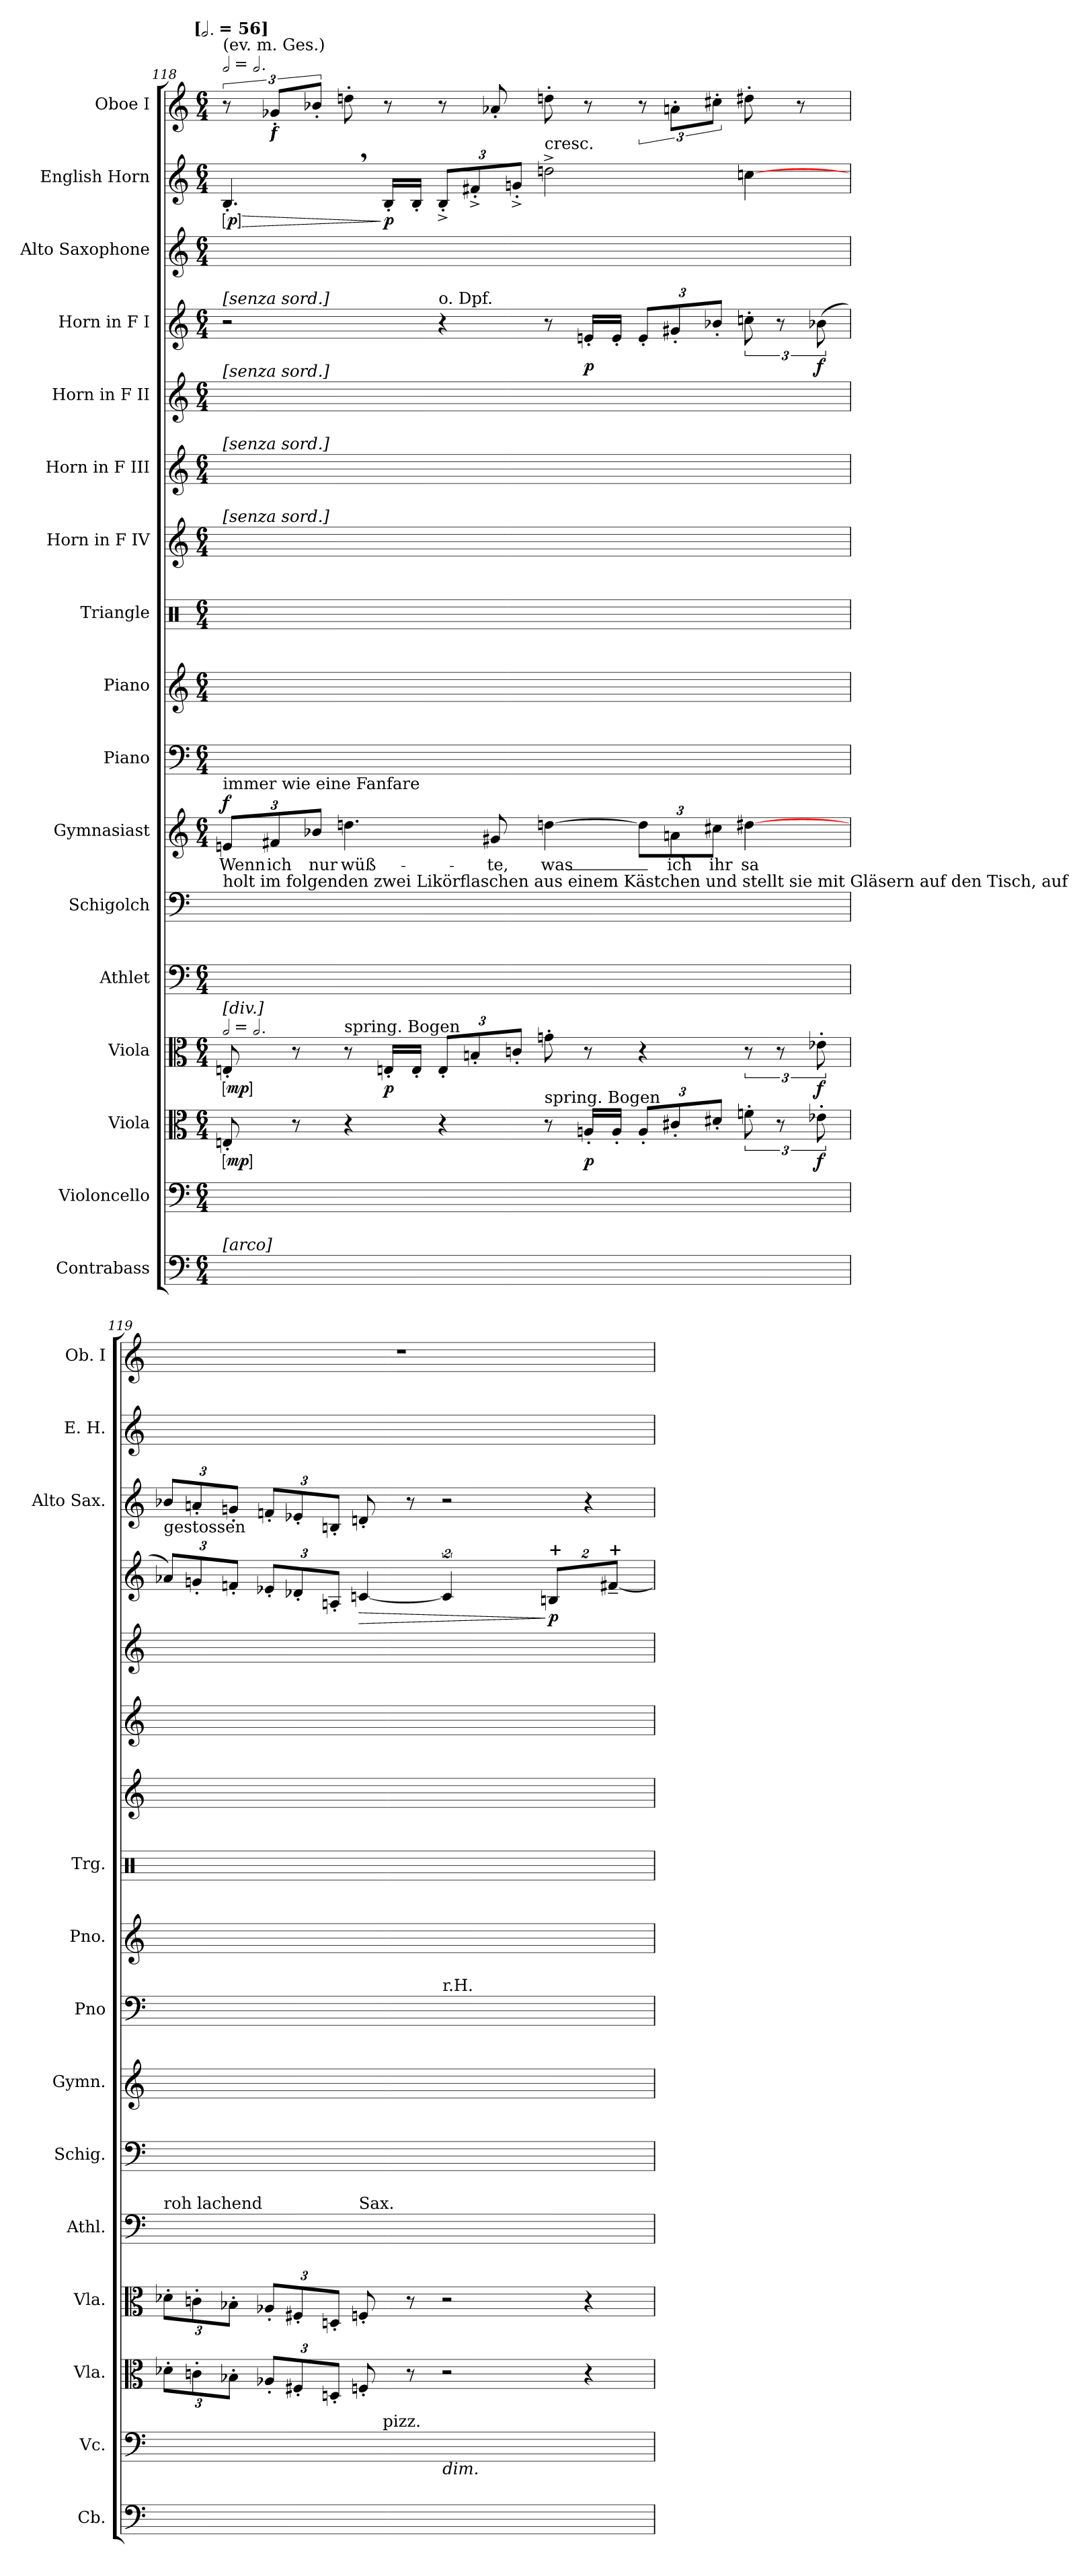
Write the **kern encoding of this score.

**kern	**kern	**kern	**dynam	**kern	**dynam	**kern	**kern	**kern	**text	**dynam	**kern	**kern	**kern	**kern	**kern	**kern	**kern	**dynam	**kern	**kern	**dynam	**kern
*part17	*part16	*part15	*part15	*part14	*part14	*part13	*part12	*part11	*part11	*part11	*part10	*part9	*part8	*part7	*part6	*part5	*part4	*part4	*part3	*part2	*part2	*part1
*staff17	*staff16	*staff15	*staff15	*staff14	*staff14	*staff13	*staff12	*staff11	*staff11	*staff11	*staff10	*staff9	*staff8	*staff7	*staff6	*staff5	*staff4	*staff4	*staff3	*staff2	*staff2	*staff1
*I"Contrabass	*I"Violoncello	*I"Viola	*	*I"Viola	*	*I"Athlet	*I"Schigolch	*I"Gymnasiast	*	*	*I"Piano	*I"Piano	*I"Triangle	*I"Horn in F IV	*I"Horn in F III	*I"Horn in F II	*I"Horn in F I	*	*I"Alto Saxophone	*I"English Horn	*	*I"Oboe I
*I'Cb.	*I'Vc.	*I'Vla.	*	*I'Vla.	*	*I'Athl.	*I'Schig.	*I'Gymn.	*	*	*I'Pno	*I'Pno.	*I'Trg.	*	*	*	*	*	*I'Alto Sax.	*I'E. H.	*	*I'Ob. I
*clefF4	*clefF4	*clefC3	*	*clefC3	*	*clefF4	*clefF4	*clefG2	*	*	*clefF4	*clefG2	*clefX	*clefG2	*clefG2	*clefG2	*clefG2	*	*clefG2	*clefG2	*	*clefG2
*ITrd7c12	*	*	*	*	*	*	*	*	*	*	*	*	*	*ITrd4c7	*ITrd4c7	*ITrd4c7	*ITrd4c7	*	*ITrd5c9	*ITrd4c7	*	*
*k[]	*k[]	*k[]	*	*k[]	*	*k[]	*k[]	*k[]	*	*	*k[]	*k[]	*k[]	*k[b-]	*k[b-]	*k[b-]	*k[b-]	*	*k[b-e-a-]	*k[b-]	*	*k[]
!!LO:TX:omd:t=[[half-dot] = 56]
*M6/4	*M6/4	*M6/4	*	*M6/4	*	*M6/4	*	*M6/4	*	*	*M6/4	*M6/4	*M6/4	*M6/4	*M6/4	*M6/4	*M6/4	*	*M6/4	*M6/4	*	*M6/4
*MM168	*MM168	*MM168	*	*MM168	*	*MM168	*MM168	*MM168	*	*	*MM168	*MM168	*MM168	*MM168	*MM168	*MM168	*MM168	*	*MM168	*MM168	*	*MM168
=118	=118	=118	=118	=118	=118	=118	=118	=118	=118	=118	=118	=118	=118	=118	=118	=118	=118	=118	=118	=118	=118	=118
!	!	!	!	!	!	!	!	!	!	!	!	!	!	!	!	!	!	!	!	!	!	!LO:TX:a:t=[half] = [half-dot]
!	!	!	!	!	!	!	!	!	!	!	!	!	!	!	!	!	!	!	!	!	!	!LO:TX:a:t=(ev. m. Ges.)
!	!	!	!	!	!	!	!	!	!	!	!	!	!	!	!	!	!LO:TX:a:t=[senza sord.]	!	!	!	!	!
!	!	!	!	!	!	!	!	!	!	!	!	!	!	!	!	!LO:TX:a:t=[senza sord.]	!	!	!	!	!	!
!	!	!	!	!	!	!	!	!	!	!	!	!	!	!	!LO:TX:a:t=[senza sord.]	!	!	!	!	!	!	!
!	!	!	!	!	!	!	!	!	!	!	!	!	!	!LO:TX:a:t=[senza sord.]	!	!	!	!	!	!	!	!
!	!	!	!	!	!	!	!	!LO:TX:a:t=immer wie eine Fanfare	!	!	!	!	!	!	!	!	!	!	!	!	!	!
!	!	!	!	!	!	!	!LO:TX:a:t=holt im folgenden zwei Likörflaschen aus einem Kästchen und stellt sie mit Gläsern auf den Tisch, auf den er sich	!	!	!	!	!	!	!	!	!	!	!	!	!	!	!
!	!	!	!	!LO:TX:a:t=[half] = [half-dot]	!	!	!	!	!	!	!	!	!	!	!	!	!	!	!	!	!	!
!	!	!	!	!LO:TX:a:t=[div.]	!	!	!	!	!	!	!	!	!	!	!	!	!	!	!	!	!	!
!LO:TX:a:t=[arco]	!	!	!	!	!	!	!	!	!	!	!	!	!	!	!	!	!	!	!	!	!	!
!	!	!	!LO:DY:ed=brack	!	!LO:DY:ed=brack	!	!	!	!	!LO:DY:a	!	!	!	!	!	!	!	!	!	!	!LO:HP:b	!
!	!	!	!	!	!	!	!	!	!	!	!	!	!	!	!	!	!	!	!	!	!LO:DY:n=1:ed=brack	!
4ryy	4ryy	8En'	mp	8En'	mp	2%3ryy	2%3ryy	12enL	Wenn	f	2%3ryy	2ryy	2%3ryy	2%3ryy	2%3ryy	2%3ryy	2r	.	8ryy	4.E',	> p	12r
!	!	!	!	!	!	!	!	!	!	!	!	!	!	!	!	!	!	!	!	!	!	!LO:TX:b:Bi:t=f
.	.	.	.	.	.	.	.	12f#X	ich	.	.	.	.	.	.	.	.	.	.	.	.	12g-X'!L
.	.	8r	.	8r	.	.	.	.	.	.	.	.	.	.	.	.	.	.	8ryy	.	.	.
.	.	.	.	.	.	.	.	12b-XJ	nur	.	.	.	.	.	.	.	.	.	.	.	.	12b-X'!J
!	!	!	!	!LO:TX:a:t=spring. Bogen	!	!	!	!	!	!	!	!	!	!	!	!	!	!	!	!	!	!
4.ryy	4.ryy	4r	.	8r	.	.	.	4.ddn	wüß-	.	.	.	.	.	.	.	.	.	8ryy	.	.	8ddn'!
.	.	.	.	16En'LL	p	.	.	.	.	.	.	.	.	.	.	.	.	.	8ryy	16E'LL	] p	8r
.	.	.	.	16E'JJ	.	.	.	.	.	.	.	.	.	.	.	.	.	.	.	16E'JJ	.	.
!	!	!	!	!	!	!	!	!	!	!	!	!	!	!	!	!	!LO:TX:a:t=o. Dpf.	!	!	!	!	!
.	.	4r	.	12E'L	.	.	.	.	.	.	.	4ryy	.	.	.	.	4r	.	8ryy	12E'^L	.	8r
.	.	.	.	12Bn'	.	.	.	.	.	.	.	.	.	.	.	.	.	.	.	12Bn'^	.	.
8ryy	8ryy	.	.	.	.	.	.	8g#X	-te,	.	.	.	.	.	.	.	.	.	8ryy	.	.	8a-X'!
.	.	.	.	12cn'J	.	.	.	.	.	.	.	.	.	.	.	.	.	.	.	12cn'^J	.	.
!	!	!	!	!	!	!	!	!	!	!	!	!	!	!	!	!	!	!	!	!LO:TX:t=cresc.	!	!
!	!	!LO:TX:a:t=spring. Bogen	!	!	!	!	!	!	!	!	!	!	!	!	!	!	!	!	!	!	!	!
8ryy	8ryy	8r	.	8gn'	.	.	.	[4ddn	was_	.	.	2ryy	.	.	.	.	8r	.	4.ryy	2gn^	.	8ddn'!
4ryy	8ryy	16An'LL	p	8r	.	.	.	.	.	.	.	.	.	.	.	.	16An'LL	p	.	.	.	8r
.	.	16A'JJ	.	.	.	.	.	.	.	.	.	.	.	.	.	.	16A'JJ	.	.	.	.	.
.	4ryy	12A'L	.	4r	.	.	.	12ddL]	.	.	.	.	.	.	.	.	12A'L	.	.	.	.	12r
.	.	12c#X'	.	.	.	.	.	12an	ich	.	.	.	.	.	.	.	12c#X'	.	.	.	.	12an'!L
4ryy	.	.	.	.	.	.	.	.	.	.	.	.	.	.	.	.	.	.	8ryy	.	.	.
.	.	12d#X'J	.	.	.	.	.	12cc#XJ	ihr	.	.	.	.	.	.	.	12e-X'J	.	.	.	.	12cc#X'!J
.	4ryy	12fn'	.	12r	.	.	.	[4dd#X	sa-	.	.	8ryy	.	.	.	.	12fn'	.	12ryy	[4fn	.	8dd#X'!
.	.	12r	.	12r	.	.	.	.	.	.	.	.	.	.	.	.	12r	.	12ryy	.	.	.
8ryy	.	.	.	.	.	.	.	.	.	.	.	8ryy	.	.	.	.	.	.	.	.	.	8r
.	.	12e-X'	f	12e-X'	f	.	.	.	.	.	.	.	.	.	.	.	(12e-X	f	12ryy	.	.	.
=119	=119	=119	=119	=119	=119	=119	=119	=119	=119	=119	=119	=119	=119	=119	=119	=119	=119	=119	=119	=119	=119	=119
!	!	!	!	!	!	!	!	!	!	!	!	!	!	!	!	!	!	!	!LO:TX:b:t=gestossen	!	!	!
!	!	!	!	!	!	!LO:TX:a:t=roh lachend	!	!	!	!	!	!	!	!	!	!	!	!	!	!	!	!
16%3ryy	8%3ryy	12d-X'L	.	12d-X'L	.	4ryy	2%3ryy	8ryy	.	.	2.ryy	8ryy	2%3ryy	2%3ryy	2%3ryy	2%3ryy	12d-XL)	.	12d-XL	2ryy	.	2%3r
.	.	12cn'	.	12cn'	.	.	.	.	.	.	.	.	.	.	.	.	12cn'	.	12cn'	.	.	.
.	.	.	.	.	.	.	.	8ryy	.	.	.	4ryy	.	.	.	.	.	.	.	.	.	.
.	.	12B-X'J	.	12B-X'J	.	.	.	.	.	.	.	.	.	.	.	.	12B-X'J	.	12B-X'J	.	.	.
16%3ryy	.	.	.	.	.	.	.	.	.	.	.	.	.	.	.	.	.	.	.	.	.	.
.	.	12A-X'L	.	12A-X'L	.	4ryy	.	4ryy	.	.	.	.	.	.	.	.	12A-X'L	.	12A-X'L	.	.	.
.	.	12F#X'	.	12F#X'	.	.	.	.	.	.	.	.	.	.	.	.	12G-X'	.	12G-X'	.	.	.
16%3ryy	16%3ryy	.	.	.	.	.	.	.	.	.	.	8ryy	.	.	.	.	.	.	.	.	.	.
.	.	12Dn'J	.	12Dn'J	.	.	.	.	.	.	.	.	.	.	.	.	12Dn'J	.	12Dn'J	.	.	.
!	!	!	!	!	!	!LO:TX:a:t=Sax.	!	!	!	!	!	!	!	!	!	!	!	!	!	!	!	!
!	!	!	!	!	!	!	!	!	!	!	!	!	!	!	!	!	!	!LO:HP:b	!	!	!	!
.	.	8Fn'	.	8Fn'	.	4ryy	.	4ryy	.	.	.	4ryy	.	.	.	.	[4Fn	>	8Fn'	8ryy	.	.
!	!LO:TX:a:t=pizz.	!	!	!	!	!	!	!	!	!	!	!	!	!	!	!	!	!	!	!	!	!
16%3ryy	16%3ryy	.	.	.	.	.	.	.	.	.	.	.	.	.	.	.	.	.	.	.	.	.
.	.	8r	.	8r	.	.	.	.	.	.	.	.	.	.	.	.	.	.	8r	8ryy	.	.
!	!	!	!	!	!	!	!	!	!	!	!LO:TX:a:t=r.H.	!	!	!	!	!	!	!	!	!	!	!
!	!LO:TX:b:i:t=dim.	!	!	!	!	!	!	!	!	!	!	!	!	!	!	!	!	!	!	!	!	!
16%3ryy	16%3ryy	2r	.	2r	.	4ryy	.	2.ryy	.	.	2.ryy	2.ryy	.	.	.	.	8%3F]	.	2r	2ryy	.	.
16%3ryy	16%3ryy	.	.	.	.	.	.	.	.	.	.	.	.	.	.	.	.	.	.	.	.	.
.	.	.	.	.	.	4ryy	.	.	.	.	.	.	.	.	.	.	.	.	.	.	.	.
!	!	!	!	!	!	!	!	!	!	!	!	!	!	!	!	!	!LO:TX:a:B:t=+	!	!	!	!	!
16%3ryy	16%3ryy	.	.	.	.	.	.	.	.	.	.	.	.	.	.	.	16%3EnL	] p	.	.	.	.
.	.	4r	.	4r	.	4ryy	.	.	.	.	.	.	.	.	.	.	.	.	4r	4ryy	.	.
!	!	!	!	!	!	!	!	!	!	!	!	!	!	!	!	!	!LO:TX:a:B:t=+	!	!	!	!	!
16%3ryy	16%3ryy	.	.	.	.	.	.	.	.	.	.	.	.	.	.	.	[16%3Bn~J	.	.	.	.	.
=	=	=	=	=	=	=	=	=	=	=	=	=	=	=	=	=	=	=	=	=	=	=
*-	*-	*-	*-	*-	*-	*-	*-	*-	*-	*-	*-	*-	*-	*-	*-	*-	*-	*-	*-	*-	*-	*-
